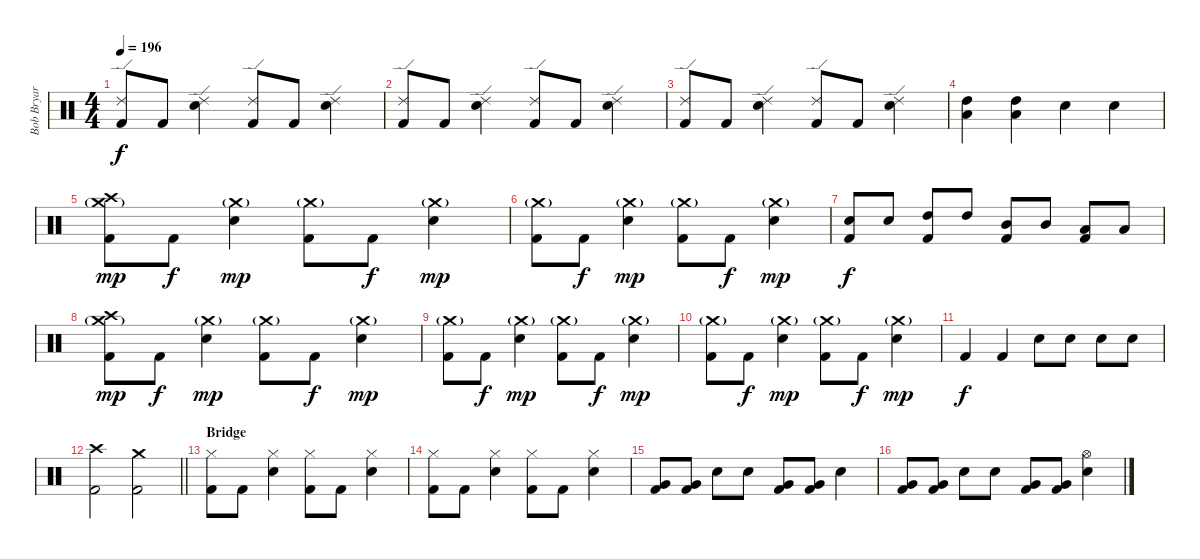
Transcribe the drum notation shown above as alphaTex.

\track ("Bob Bryar bateria" "Bob Bryar ") {instrument percussion}
\staff {score}
\articulation defaults
\ts (4 4)
\tempo 196
\clef neutral
\ks c
("Ride (edge) 2" "Kick (hit) 2").8{dy f} "Kick (hit) 2".8 ("Ride (edge) 2" "Electric Snare (hit)").4 ("Ride (edge) 2" "Kick (hit) 2").8 "Kick (hit) 2".8 ("Ride (edge) 2" "Electric Snare (hit)").4 |
("Ride (edge) 2" "Kick (hit) 2").8 "Kick (hit) 2".8 ("Ride (edge) 2" "Electric Snare (hit)").4 ("Ride (edge) 2" "Kick (hit) 2").8 "Kick (hit) 2".8 ("Ride (edge) 2" "Electric Snare (hit)").4 |
("Ride (edge) 2" "Kick (hit) 2").8 "Kick (hit) 2".8 ("Ride (edge) 2" "Electric Snare (hit)").4 ("Ride (edge) 2" "Kick (hit) 2").8 "Kick (hit) 2".8 ("Ride (edge) 2" "Electric Snare (hit)").4 |
("High Tom (hit)" "Low Tom (hit)").4 ("High Tom (hit)" "Low Tom (hit)").4 "Electric Snare (hit)".4 "Electric Snare (hit)".4 |
("Crash medium (hit)"{g} "Crash high (hit)" "Kick (hit) 2").8{dy mp} "Kick (hit) 2".8{dy f} ("Crash medium (hit)"{g} "Electric Snare (hit)").4{dy mp} ("Crash medium (hit)"{g} "Kick (hit) 2").8 "Kick (hit) 2".8{dy f} ("Crash medium (hit)"{g} "Electric Snare (hit)").4{dy mp} |
("Crash medium (hit)"{g} "Kick (hit) 2").8 "Kick (hit) 2".8{dy f} ("Crash medium (hit)"{g} "Electric Snare (hit)").4{dy mp} ("Crash medium (hit)"{g} "Kick (hit) 2").8 "Kick (hit) 2".8{dy f} ("Crash medium (hit)"{g} "Electric Snare (hit)").4{dy mp} |
("Electric Snare (hit)" "Kick (hit) 2").8{dy f} "Electric Snare (hit)".8 ("High Tom (hit)" "Kick (hit) 2").8 "High Tom (hit)".8 ("Mid Tom (hit)" "Kick (hit) 2").8 "Mid Tom (hit)".8 ("Low Tom (hit)" "Kick (hit) 2").8 "Low Tom (hit)".8 |
("Crash medium (hit)"{g} "Crash high (hit)" "Kick (hit) 2").8{dy mp} "Kick (hit) 2".8{dy f} ("Crash medium (hit)"{g} "Electric Snare (hit)").4{dy mp} ("Crash medium (hit)"{g} "Kick (hit) 2").8 "Kick (hit) 2".8{dy f} ("Crash medium (hit)"{g} "Electric Snare (hit)").4{dy mp} |
("Crash medium (hit)"{g} "Kick (hit) 2").8 "Kick (hit) 2".8{dy f} ("Crash medium (hit)"{g} "Electric Snare (hit)").4{dy mp} ("Crash medium (hit)"{g} "Kick (hit) 2").8 "Kick (hit) 2".8{dy f} ("Crash medium (hit)"{g} "Electric Snare (hit)").4{dy mp} |
("Crash medium (hit)"{g} "Kick (hit) 2").8 "Kick (hit) 2".8{dy f} ("Crash medium (hit)"{g} "Electric Snare (hit)").4{dy mp} ("Crash medium (hit)"{g} "Kick (hit) 2").8 "Kick (hit) 2".8{dy f} ("Crash medium (hit)"{g} "Electric Snare (hit)").4{dy mp} |
"Kick (hit) 2".4{dy f} "Kick (hit) 2".4 "Electric Snare (hit)".8 "Electric Snare (hit)".8 "Electric Snare (hit)".8 "Electric Snare (hit)".8 |
\barLineRight lightlight
("Crash high (hit)" "Kick (hit) 2").2 ("Crash medium (hit)" "Kick (hit) 2").2 |
\section ("" "Bridge")
("Hi-Hat (closed)" "Kick (hit) 2").8 "Kick (hit) 2".8 ("Hi-Hat (closed)" "Electric Snare (hit)").4 ("Hi-Hat (closed)" "Kick (hit) 2").8 "Kick (hit) 2".8 ("Hi-Hat (closed)" "Electric Snare (hit)").4 |
("Hi-Hat (closed)" "Kick (hit) 2").8 "Kick (hit) 2".8 ("Hi-Hat (closed)" "Electric Snare (hit)").4 ("Hi-Hat (closed)" "Kick (hit) 2").8 "Kick (hit) 2".8 ("Hi-Hat (closed)" "Electric Snare (hit)").4 |
("Very Low Tom (hit)" "Kick (hit) 2").8 ("Very Low Tom (hit)" "Kick (hit) 2").8 "Electric Snare (hit)".8 "Electric Snare (hit)".8 ("Very Low Tom (hit)" "Kick (hit) 2").8 ("Very Low Tom (hit)" "Kick (hit) 2").8 "Electric Snare (hit)".4 |
("Very Low Tom (hit)" "Kick (hit) 2").8 ("Very Low Tom (hit)" "Kick (hit) 2").8 "Electric Snare (hit)".8 "Electric Snare (hit)".8 ("Very Low Tom (hit)" "Kick (hit) 2").8 ("Very Low Tom (hit)" "Kick (hit) 2").8 ("Hi-Hat (open)" "Electric Snare (hit)").4
